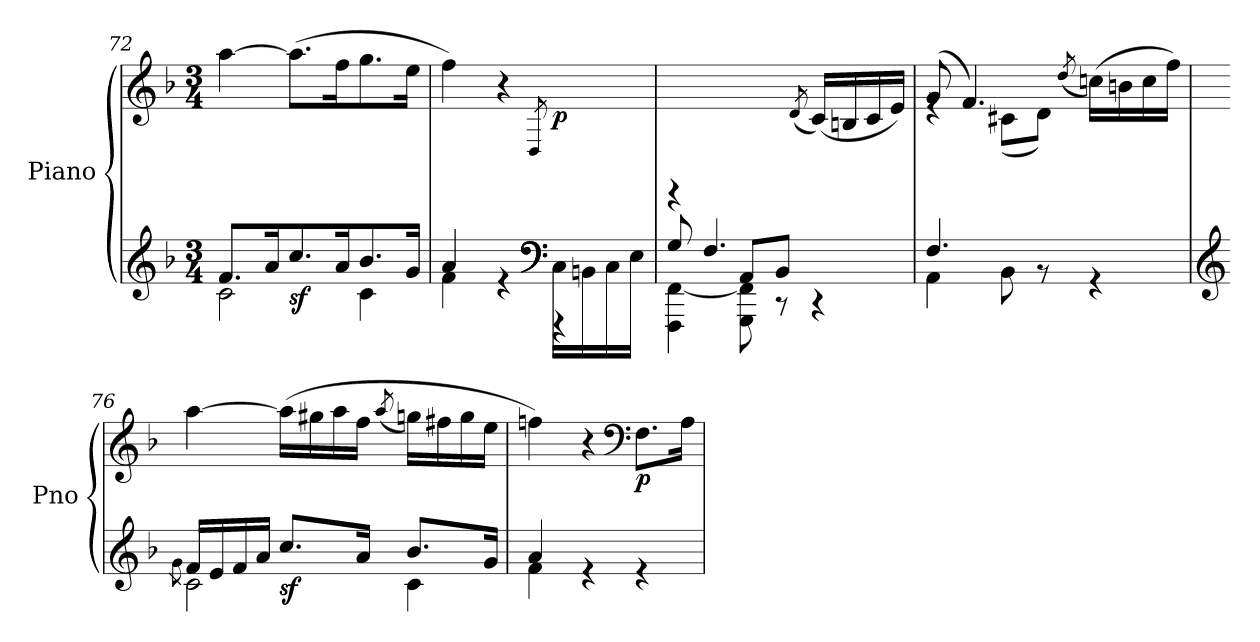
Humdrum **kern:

**kern	**kern	**dynam
*part1	*part1	*part1
*staff2	*staff1	*staff1/2
*I"Piano	*	*
*I'Pno	*	*
*clefG2	*clefG2	*
*k[b-]	*k[b-]	*
*M3/4	*M3/4	*
=72	=72	=72
*^	*	*
*	*^	*	*
2.ryy	8.f/L	2c\	[4aa\	.
.	16a/K	.	.	.
!	!	!	!	!LO:DY:b=2
.	8.cc/	.	(>8.aa\L]	sf
.	16a/K	.	16ff\K	.
.	8.b-/	4c\	8.gg\	.
.	16g/Jk	.	16ee\Jk	.
!!LO:LB:g=z
=73	=73	=73	=73	=73
*	*	*^	*	*
2ryy	2.ryy	4a/	4f\	4ff\)	.
.	.	4r	2ryy	4r	.
*clefF4	*	*	*	*	*
.	.	.	.	(>8qD/	.
!	!	!	!	!	!LO:DY:b
16C\LL)	.	4rFFF	.	4ryy	p
16BBn\	.	.	.	.	.
16C\	.	.	.	.	.
16E\JJ	.	.	.	.	.
=74	=74	=74	=74	=74	=74
*	*	*	*	*^	*
8G/	4ryy	2.ryy	4FFF\ [4FF\	2ryy	4rCC	.
4.F/	.	.	.	.	.	.
.	8AA/L	.	8GGG\ 8FF\]	.	2ryy	.
.	8BB-/J	.	8rCC	.	.	.
.	.	.	.	(<8qd/	.	.
4ryy	4ryy	.	4rCC	(>16c/LL)	.	.
.	.	.	.	16Bn/	.	.
.	.	.	.	16c/	.	.
.	.	.	.	16e/JJ)	.	.
*	*	*v	*v	*	*	*
=75	=75	=75	=75	=75	=75
2.ryy	4.F/	4AA\	(>8g/	4re	.
.	.	.	4.f/)	.	.
.	.	8BB-\	.	(<8c#X\L	.
.	8r	4.ryy	.	8d\J)	.
.	.	.	(<8qdd/	.	.
.	4r	.	(>16ccn\LL)	4ryy	.
.	.	.	16bn\	.	.
.	.	.	16cc\	.	.
.	.	.	16ff\JJ)	.	.
*	*	*	*v	*v	*
!!LO:LB:g=z
=76	=76	=76	=76	=76
*clefG2	*	*	*	*
.	8qg\	.	.	.
2.ryy	16f/LL	2c\	[4aa\	.
.	16e/	.	.	.
.	16f/	.	.	.
.	16a/JJ	.	.	.
!	!	!	!	!LO:DY:b=2
.	8.cc/L	.	(>16aa\LL]	sf
.	.	.	16gg#X\	.
.	.	.	16aa\	.
.	16a/Jk	.	16ff\JJ	.
.	.	.	(<8qaa/	.
.	8.b-/L	4c\	16ggn\LL)	.
.	.	.	16ff#X\	.
.	.	.	16gg\	.
.	16g/Jk	.	16ee\JJ	.
=77	=77	=77	=77	=77
2.ryy	4a/	4f\	4ffn\)	.
.	4r	2ryy	4r	.
*	*	*	*clefF4	*
!	!	!	!	!LO:DY:b
.	4r	.	8.F\L	p
.	.	.	16A\Jk	.
*v	*v	*v	*	*
=	=	=
*-	*-	*-
